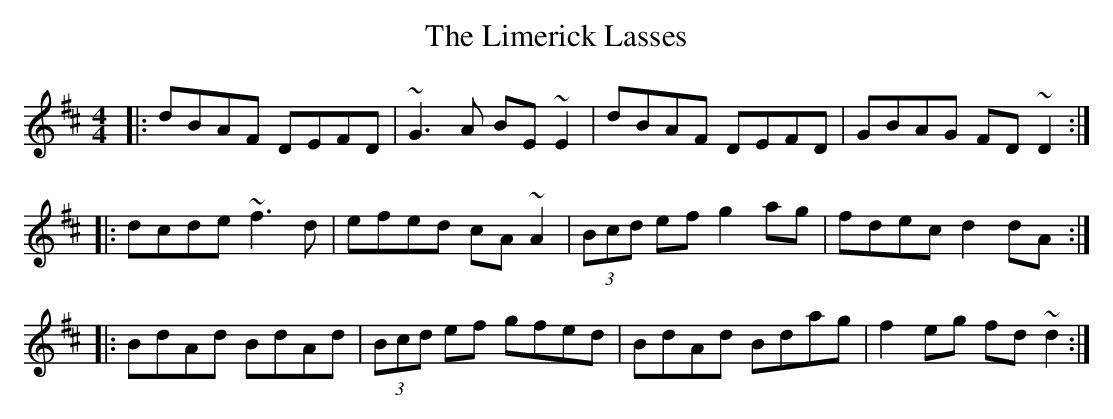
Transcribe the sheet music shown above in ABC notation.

X:1
T:The Limerick Lasses
M:4/4
L:1/8
K:D
|:dBAF DEFD|~G3A BE~E2|dBAF DEFD|GBAG FD~D2:|
|:dcde ~f3d|efed cA~A2|(3Bcd ef g2ag|fdec d2dA:|
|:BdAd BdAd|(3Bcd ef gfed|BdAd Bdag|f2eg fd~d2:|
